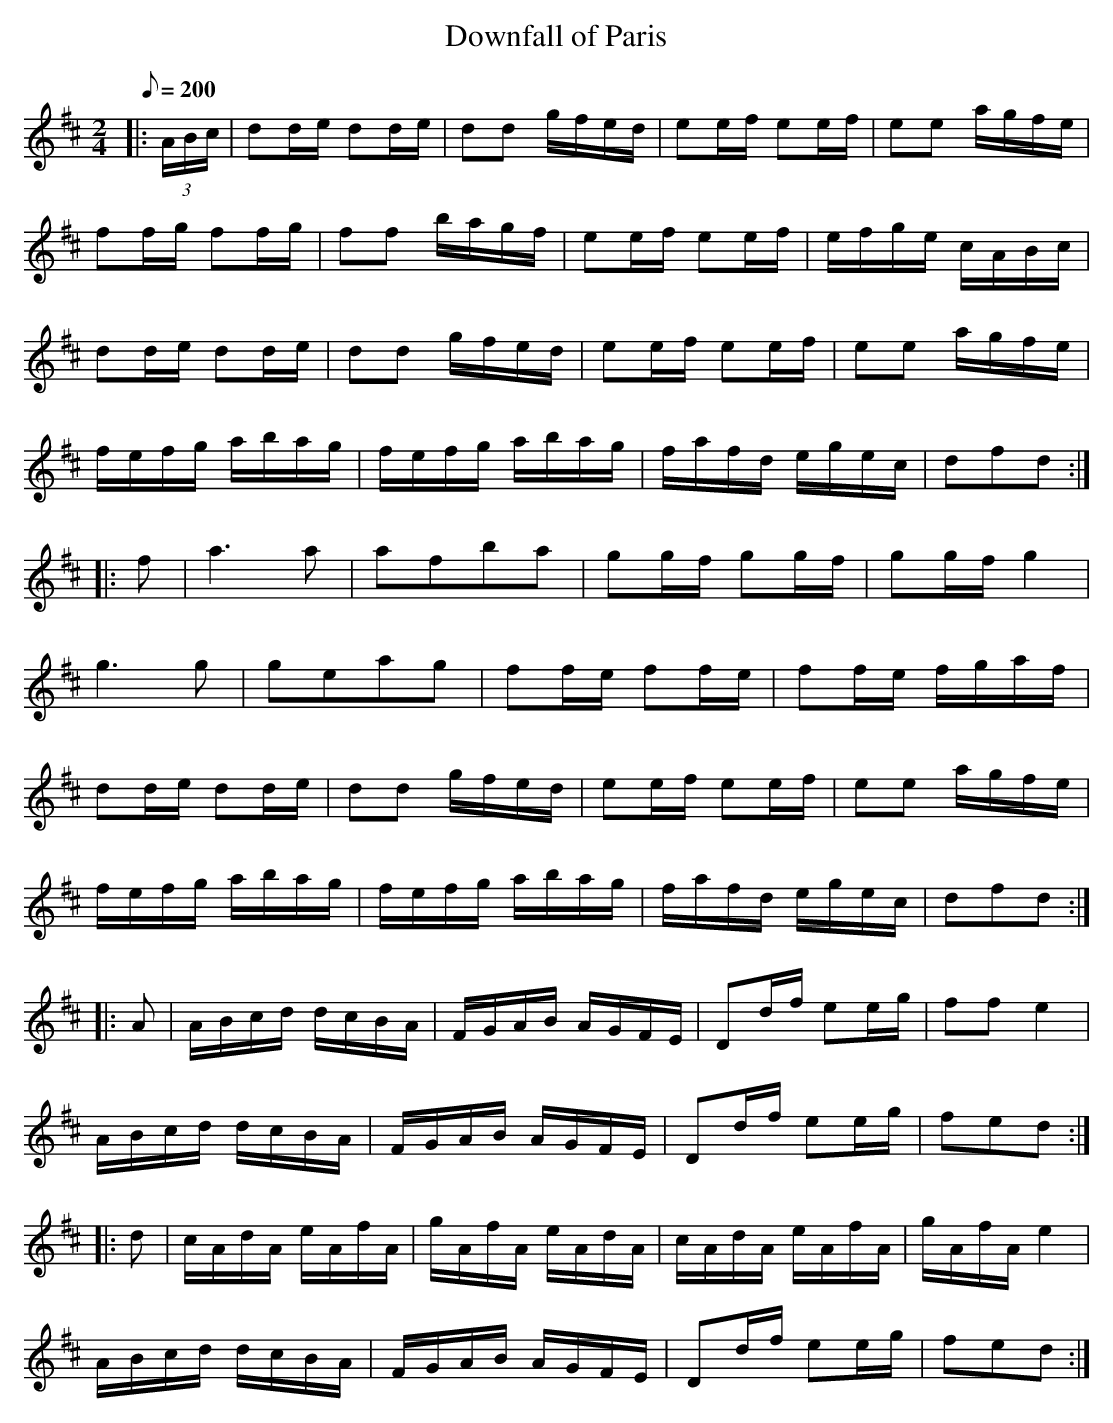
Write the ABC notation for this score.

X:1
T:Downfall of Paris
M:2/4
L:1/8
Q:1/8=200
K:D
|: (3A/B/c/ |dd/e/ dd/e/|dd g/f/e/d/|ee/f/ ee/f/ |ee a/g/f/e/|
ff/g/ ff/g/ |ff b/a/g/f/|ee/f/ ee/f/|e/f/g/e/ c/A/B/c/|
dd/e/ dd/e/|dd g/f/e/d/|ee/f/ ee/f/ |ee a/g/f/e/|
f/e/f/g/ a/b/a/g/|f/e/f/g/ a/b/a/g/|f/a/f/d/ e/g/e/c/|dfd :|
|: f| a3 a|afba|gg/f/ gg/f/|gg/f/ g2|
g3 g|geag|ff/e/ ff/e/|ff/e/ f/g/a/f/|
dd/e/ dd/e/|dd g/f/e/d/|ee/f/ ee/f/ |ee a/g/f/e/|
f/e/f/g/ a/b/a/g/|f/e/f/g/ a/b/a/g/|f/a/f/d/ e/g/e/c/|dfd :|
|: A|A/B/c/d/ d/c/B/A/|F/G/A/B/ A/G/F/E/|Dd/f/ ee/g/|ff e2|
A/B/c/d/ d/c/B/A/|F/G/A/B/ A/G/F/E/|Dd/f/ ee/g/|fed :|
|: d|c/A/d/A/ e/A/f/A/|g/A/f/A/ e/A/d/A/|c/A/d/A/ e/A/f/A/|g/A/f/A/e2|
A/B/c/d/ d/c/B/A/|F/G/A/B/ A/G/F/E/|Dd/f/ ee/g/|fed :|
